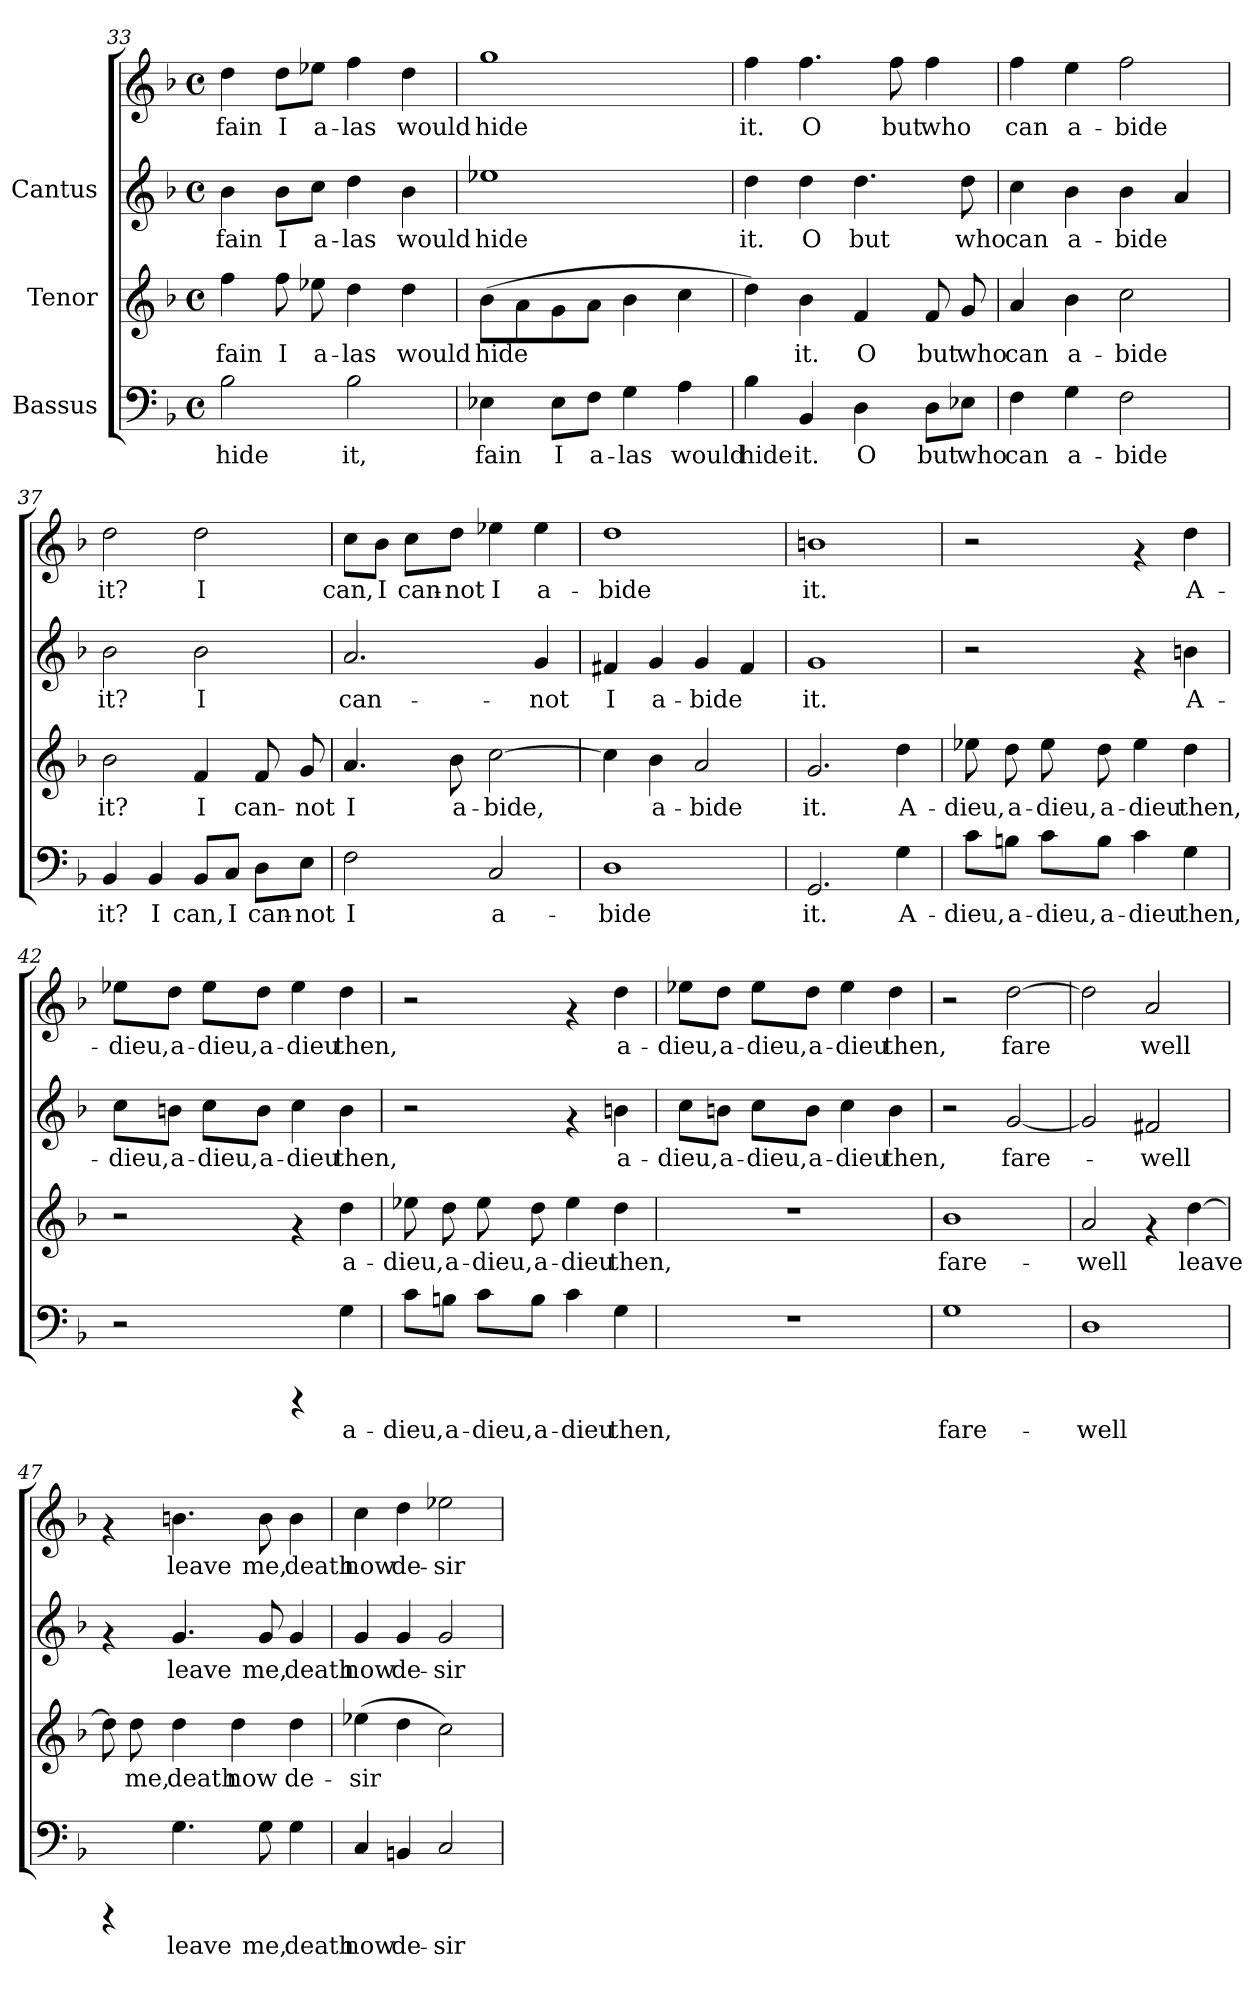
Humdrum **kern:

**kern	**text	**kern	**text	**kern	**text	**kern	**text
*part3	*part3	*part2	*part2	*part1	*part1	*part1	*part1
*staff4	*staff4	*staff3	*staff3	*staff2	*staff2	*staff1	*staff1
*I"Bassus	*	*I"Tenor	*	*I"Cantus	*	*	*
!!LO:PB:g=z
*clefF4	*	*clefG2	*	*clefG2	*	*clefG2	*
*k[b-]	*	*k[b-]	*	*k[b-]	*	*k[b-]	*
*F:	*	*F:	*	*F:	*	*F:	*
*M4/4	*	*M4/4	*	*M4/4	*	*M4/4	*
*met(c)	*	*met(c)	*	*met(c)	*	*met(c)	*
=33	=33	=33	=33	=33	=33	=33	=33
!	!LO:LY:b:cj	!	!LO:LY:b:cj	!	!LO:LY:b:cj	!	!LO:LY:b:cj
2B-\	hide	4ff\	fain	4b-\	fain	4dd\	fain
!	!	!	!LO:LY:b:cj	!	!LO:LY:b:cj	!	!LO:LY:b:cj
.	.	8ff\	I	8b-\L	I	8dd\L	I
!	!	!	!LO:LY:b:cj	!	!LO:LY:b:cj	!	!LO:LY:b:cj
.	.	8ee-X\	a-	8cc\J	a-	8ee-X\J	a-
!	!LO:LY:b:cj	!	!LO:LY:b:cj	!	!LO:LY:b:cj	!	!LO:LY:b:cj
2B-\	it,	4dd\	-las	4dd\	-las	4ff\	-las
!	!	!	!LO:LY:b:cj	!	!LO:LY:b:cj	!	!LO:LY:b:cj
.	.	4dd\	would	4b-\	would	4dd\	would
=34	=34	=34	=34	=34	=34	=34	=34
!	!LO:LY:b:cj	!	!LO:LY:b:cj	!	!LO:LY:b:cj	!	!LO:LY:b:cj
4E-X\	fain	(>8b-\L	hide	1ee-X	hide	1gg	hide
!	!	!	!LO:LY:b:cj	!	!	!	!
.	.	8a\	.	.	.	.	.
!	!LO:LY:b:cj	!	!LO:LY:b:cj	!	!	!	!
8E-\L	I	8g\	.	.	.	.	.
!	!LO:LY:b:cj	!	!LO:LY:b:cj	!	!	!	!
8F\J	a-	8a\J	.	.	.	.	.
!	!LO:LY:b:cj	!	!LO:LY:b:cj	!	!	!	!
4G\	-las	4b-\	.	.	.	.	.
!	!LO:LY:b:cj	!	!LO:LY:b:cj	!	!	!	!
4A\	would	4cc\	.	.	.	.	.
=35	=35	=35	=35	=35	=35	=35	=35
!	!LO:LY:b:cj	!	!LO:LY:b:cj	!	!LO:LY:b:cj	!	!LO:LY:b:cj
4B-\	hide	4dd\)	.	4dd\	it.	4ff\	it.
!	!LO:LY:b:cj	!	!LO:LY:b:cj	!	!LO:LY:b:cj	!	!LO:LY:b:cj
4BB-/	it.	4b-\	it.	4dd\	O	4.ff\	O
!	!LO:LY:b:cj	!	!LO:LY:b:cj	!	!LO:LY:b:cj	!	!
4D\	O	4f/	O	4.dd\	but	.	.
!	!	!	!	!	!	!	!LO:LY:b:cj
.	.	.	.	.	.	8ff\	but
!	!LO:LY:b:cj	!	!LO:LY:b:cj	!	!	!	!LO:LY:b:cj
8D\L	but	8f/	but	.	.	4ff\	who
!	!LO:LY:b:cj	!	!LO:LY:b:cj	!	!LO:LY:b:cj	!	!
8E-X\J	who	8g/	who	8dd\	who	.	.
=36	=36	=36	=36	=36	=36	=36	=36
!	!LO:LY:b:cj	!	!LO:LY:b:cj	!	!LO:LY:b:cj	!	!LO:LY:b:cj
4F\	can	4a/	can	4cc\	can	4ff\	can
!	!LO:LY:b:cj	!	!LO:LY:b:cj	!	!LO:LY:b:cj	!	!LO:LY:b:cj
4G\	a-	4b-\	a-	4b-\	a-	4ee\	a-
!	!LO:LY:b:cj	!	!LO:LY:b:cj	!	!LO:LY:b:cj	!	!LO:LY:b:cj
2F\	-bide	2cc\	-bide	4b-\	-bide	2ff\	-bide
!	!	!	!	!	!LO:LY:b:cj	!	!
.	.	.	.	4a/	.	.	.
!!LO:LB:g=z
=37	=37	=37	=37	=37	=37	=37	=37
!	!LO:LY:b:cj	!	!LO:LY:b:cj	!	!LO:LY:b:cj	!	!LO:LY:b:cj
4BB-/	it?	2b-\	it?	2b-\	it?	2dd\	it?
!	!LO:LY:b:cj	!	!	!	!	!	!
4BB-/	I	.	.	.	.	.	.
!	!LO:LY:b:cj	!	!LO:LY:b:cj	!	!LO:LY:b:cj	!	!LO:LY:b:cj
8BB-/L	can,	4f/	I	2b-\	I	2dd\	I
!	!LO:LY:b:cj	!	!	!	!	!	!
8C/J	I	.	.	.	.	.	.
!	!LO:LY:b:cj	!	!LO:LY:b:cj	!	!	!	!
8D\L	can-	8f/	can-	.	.	.	.
!	!LO:LY:b:cj	!	!LO:LY:b:cj	!	!	!	!
8E\J	-not	8g/	-not	.	.	.	.
=38	=38	=38	=38	=38	=38	=38	=38
!	!LO:LY:b:cj	!	!LO:LY:b:cj	!	!LO:LY:b:cj	!	!LO:LY:b:cj
2F\	I	4.a/	I	2.a/	-can-	8cc\L	can,
!	!	!	!	!	!	!	!LO:LY:b:cj
.	.	.	.	.	.	8b-\J	I
!	!	!	!	!	!	!	!LO:LY:b:cj
.	.	.	.	.	.	8cc\L	can-
!	!	!	!LO:LY:b:cj	!	!	!	!LO:LY:b:cj
.	.	8b-\	a-	.	.	8dd\J	-not
!	!LO:LY:b:cj	!	!LO:LY:b:cj	!	!	!	!LO:LY:b:cj
2C/	a-	[>2cc\	-bide,	.	.	4ee-X\	I
!	!	!	!	!	!LO:LY:b:cj	!	!LO:LY:b:cj
.	.	.	.	4g/	-not	4ee-\	a-
=39	=39	=39	=39	=39	=39	=39	=39
!	!LO:LY:b:cj	!	!LO:LY:b:cj	!	!LO:LY:b:cj	!	!LO:LY:b:cj
1D	-bide	4cc\]	.	4f#X/	I	1dd	bide
!	!	!	!LO:LY:b:cj	!	!LO:LY:b:cj	!	!
.	.	4b-\	a-	4g/	a-	.	.
!	!	!	!LO:LY:b:cj	!	!LO:LY:b:cj	!	!
.	.	2a/	-bide	4g/	-bide	.	.
!	!	!	!	!	!LO:LY:b:cj	!	!
.	.	.	.	4f#/	.	.	.
=40	=40	=40	=40	=40	=40	=40	=40
!	!LO:LY:b:cj	!	!LO:LY:b:cj	!	!LO:LY:b:cj	!	!LO:LY:b:cj
2.GG/	it.	2.g/	it.	1g	it.	1bn	it.
!	!LO:LY:b:cj	!	!LO:LY:b:cj	!	!	!	!
4G\	A-	4dd\	A-	.	.	.	.
!!LO:LB:g=z
=41	=41	=41	=41	=41	=41	=41	=41
!	!LO:LY:b:cj	!	!LO:LY:b:cj	!	!	!	!
8c\L	-dieu,	8ee-X\	-dieu,	2r	.	2r	.
!	!LO:LY:b:cj	!	!LO:LY:b:cj	!	!	!	!
8Bn\J	a-	8dd\	a-	.	.	.	.
!	!LO:LY:b:cj	!	!LO:LY:b:cj	!	!	!	!
8c\L	-dieu,	8ee-\	-dieu,	.	.	.	.
!	!LO:LY:b:cj	!	!LO:LY:b:cj	!	!	!	!
8B\J	a-	8dd\	a-	.	.	.	.
!	!LO:LY:b:cj	!	!LO:LY:b:cj	!	!	!	!
4c\	-dieu	4ee-\	-dieu	4rf	.	4rf	.
!	!LO:LY:b:cj	!	!LO:LY:b:cj	!	!LO:LY:b:cj	!	!LO:LY:b:cj
4G\	then,	4dd\	then,	4bn\	-A-	4dd\	A-
=42	=42	=42	=42	=42	=42	=42	=42
!	!	!	!	!	!LO:LY:b:cj	!	!LO:LY:b:cj
2r	.	2r	.	8cc\L	dieu,	8ee-X\L	-dieu,
!	!	!	!	!	!LO:LY:b:cj	!	!LO:LY:b:cj
.	.	.	.	8bn\J	a-	8dd\J	a-
!	!	!	!	!	!LO:LY:b:cj	!	!LO:LY:b:cj
.	.	.	.	8cc\L	-dieu,	8ee-\L	-dieu,
!	!	!	!	!	!LO:LY:b:cj	!	!LO:LY:b:cj
.	.	.	.	8b\J	a-	8dd\J	a-
!	!	!	!	!	!LO:LY:b:cj	!	!LO:LY:b:cj
4rCCC	.	4rf	.	4cc\	-dieu	4ee-\	-dieu
!	!LO:LY:b:cj	!	!LO:LY:b:cj	!	!LO:LY:b:cj	!	!LO:LY:b:cj
4G\	a-	4dd\	a-	4b\	then,	4dd\	then,
=43	=43	=43	=43	=43	=43	=43	=43
!	!LO:LY:b:cj	!	!LO:LY:b:cj	!	!	!	!
8c\L	-dieu,	8ee-X\	-dieu,	2r	.	2r	.
!	!LO:LY:b:cj	!	!LO:LY:b:cj	!	!	!	!
8Bn\J	a-	8dd\	a-	.	.	.	.
!	!LO:LY:b:cj	!	!LO:LY:b:cj	!	!	!	!
8c\L	-dieu,	8ee-\	-dieu,	.	.	.	.
!	!LO:LY:b:cj	!	!LO:LY:b:cj	!	!	!	!
8B\J	a-	8dd\	a-	.	.	.	.
!	!LO:LY:b:cj	!	!LO:LY:b:cj	!	!	!	!
4c\	-dieu	4ee-\	-dieu	4rf	.	4rf	.
!	!LO:LY:b:cj	!	!LO:LY:b:cj	!	!LO:LY:b:cj	!	!LO:LY:b:cj
4G\	then,	4dd\	then,	4bn\	-a-	4dd\	a-
!!LO:PB:g=z
=44	=44	=44	=44	=44	=44	=44	=44
!	!	!	!	!	!LO:LY:b:cj	!	!LO:LY:b:cj
1r	.	1r	.	8cc\L	dieu,	8ee-X\L	-dieu,
!	!	!	!	!	!LO:LY:b:cj	!	!LO:LY:b:cj
.	.	.	.	8bn\J	a-	8dd\J	a-
!	!	!	!	!	!LO:LY:b:cj	!	!LO:LY:b:cj
.	.	.	.	8cc\L	-dieu,	8ee-\L	-dieu,
!	!	!	!	!	!LO:LY:b:cj	!	!LO:LY:b:cj
.	.	.	.	8b\J	a-	8dd\J	a-
!	!	!	!	!	!LO:LY:b:cj	!	!LO:LY:b:cj
.	.	.	.	4cc\	-dieu	4ee-\	-dieu
!	!	!	!	!	!LO:LY:b:cj	!	!LO:LY:b:cj
.	.	.	.	4b\	then,	4dd\	then,
=45	=45	=45	=45	=45	=45	=45	=45
!	!LO:LY:b:cj	!	!LO:LY:b:cj	!	!	!	!
1G	fare-	1b-	fare-	2r	.	2r	.
!	!	!	!	!	!LO:LY:b:cj	!	!LO:LY:b:cj
.	.	.	.	[<2g/	-fare-	[>2dd\	fare-
=46	=46	=46	=46	=46	=46	=46	=46
!	!LO:LY:b:cj	!	!LO:LY:b:cj	!	!LO:LY:b:cj	!	!LO:LY:b:cj
1D	-well	2a/	-well	2g/]	.	2dd\]	-
!	!	!	!	!	!LO:LY:b:cj	!	!LO:LY:b:cj
.	.	4rf	.	2f#X/	well	2a/	well
!	!	!	!LO:LY:b:cj	!	!	!	!
.	.	[>4dd\	leave	.	.	.	.
=47	=47	=47	=47	=47	=47	=47	=47
!	!	!	!LO:LY:b:cj	!	!	!	!
4rCCC	.	8dd\]	.	4rf	.	4rf	.
!	!	!	!LO:LY:b:cj	!	!	!	!
.	.	8dd\	me,	.	.	.	.
!	!LO:LY:b:cj	!	!LO:LY:b:cj	!	!LO:LY:b:cj	!	!LO:LY:b:cj
4.G\	leave	4dd\	death	4.g/	leave	4.bn\	leave
!	!	!	!LO:LY:b:cj	!	!	!	!
.	.	4dd\	now	.	.	.	.
!	!LO:LY:b:cj	!	!	!	!LO:LY:b:cj	!	!LO:LY:b:cj
8G\	me,	.	.	8g/	me,	8b\	me,
!	!LO:LY:b:cj	!	!LO:LY:b:cj	!	!LO:LY:b:cj	!	!LO:LY:b:cj
4G\	death	4dd\	de-	4g/	death	4b\	death
=48	=48	=48	=48	=48	=48	=48	=48
!	!LO:LY:b:cj	!	!LO:LY:b:cj	!	!LO:LY:b:cj	!	!LO:LY:b:cj
4C/	now	(>4ee-X\	-sir-	4g/	-now	4cc\	now
!	!LO:LY:b:cj	!	!LO:LY:b:cj	!	!LO:LY:b:cj	!	!LO:LY:b:cj
4BBn/	de-	4dd\	--	4g/	de-	4dd\	de-
!	!LO:LY:b:cj	!	!LO:LY:b:cj	!	!LO:LY:b:cj	!	!LO:LY:b:cj
2C/	-sir-	2cc\)	--	2g/	-sir-	2ee-X\	-sir-
=	=	=	=	=	=	=	=
*-	*-	*-	*-	*-	*-	*-	*-
